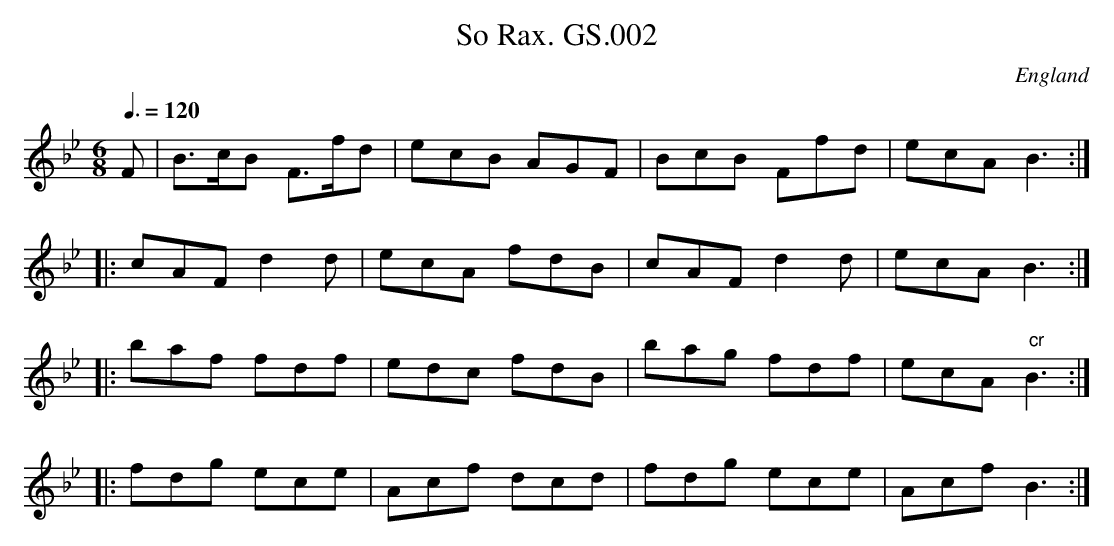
X:1
T:So Rax. GS.002
L:1/8
M:6/8
O:England
Q:3/8=120
K:Bb
F | B>cB F>fd | ecB AGF | BcB Ffd | ecA B3 :|!
|: cAF d2d |ecA fdB | cAF d2d | ecA B3 :|!
|:baf fdf | edc fdB | bag fdf | ecA " cr"B3 :|!
|: fdg ece | Acf dcd | fdg ece | Acf B3 :|
